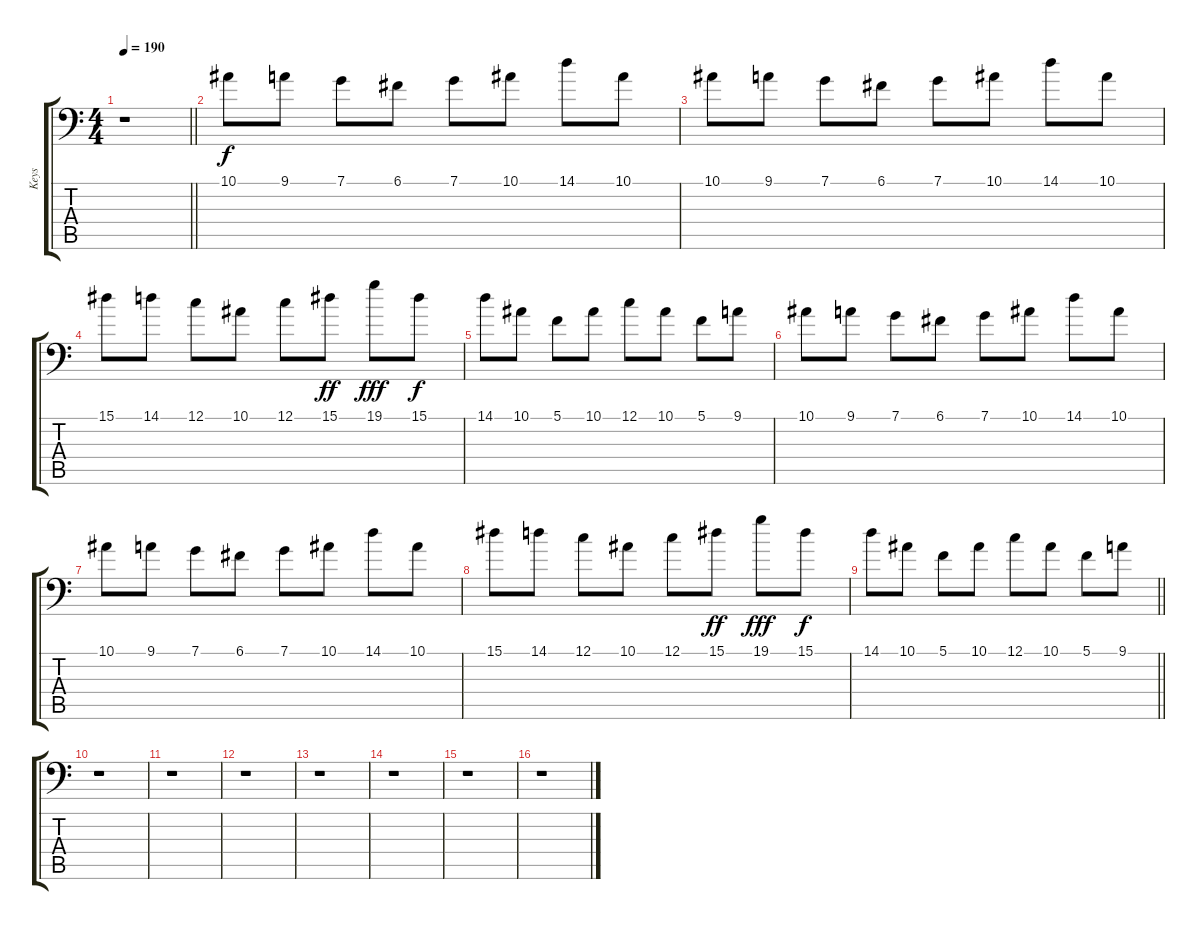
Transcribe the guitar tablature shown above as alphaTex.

\track ("Keys" "Keys") {instrument orchestralharp}
\staff {score tabs}
\tuning (C4 G3 Eb3 Bb2 F2 Bb1) {hide}
\ts (4 4)
\tempo 190
\clef f4
\barLineRight lightlight
\ks c
r.1{dy f} |
10.1.8 9.1.8 7.1.8 6.1.8 7.1.8 10.1.8 14.1.8 10.1.8 |
10.1.8 9.1.8 7.1.8 6.1.8 7.1.8 10.1.8 14.1.8 10.1.8 |
15.1.8 14.1.8 12.1.8 10.1.8 12.1.8 15.1.8{dy ff} 19.1.8{dy fff} 15.1.8{dy f} |
14.1.8 10.1.8 5.1.8 10.1.8 12.1.8 10.1.8 5.1.8 9.1.8 |
10.1.8 9.1.8 7.1.8 6.1.8 7.1.8 10.1.8 14.1.8 10.1.8 |
10.1.8 9.1.8 7.1.8 6.1.8 7.1.8 10.1.8 14.1.8 10.1.8 |
15.1.8 14.1.8 12.1.8 10.1.8 12.1.8 15.1.8{dy ff} 19.1.8{dy fff} 15.1.8{dy f} |
\barLineRight lightlight
14.1.8 10.1.8 5.1.8 10.1.8 12.1.8 10.1.8 5.1.8 9.1.8 |
r.1 |
r.1 |
r.1 |
r.1 |
r.1 |
r.1 |
r.1
